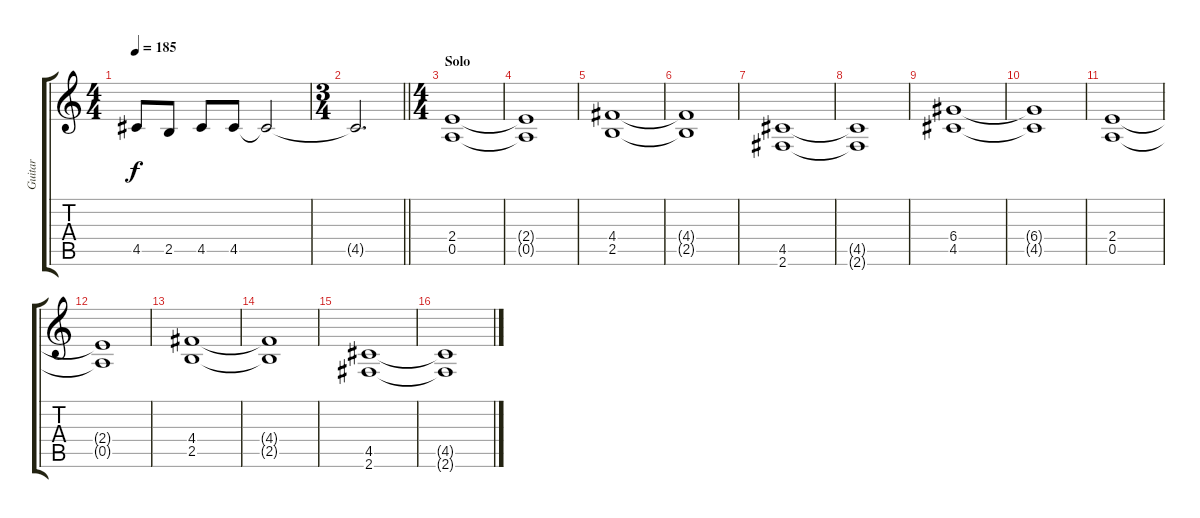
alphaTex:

\track ("Guitar" "Guitar") {instrument distortionguitar}
\staff {score tabs}
\tuning (E4 B3 G3 D3 A2 E2) {hide}
\ts (4 4)
\tempo 185
\clef g2
\ks c
4.5.8{dy f} 2.5.8 4.5.8 4.5.8 4.5{t}.2 |
\ts (3 4)
\barLineRight lightlight
4.5{t}.2{d} |
\ts (4 4)
\section ("" "Solo")
(2.4 0.5).1 |
(2.4{t} 0.5{t}).1 |
(4.4 2.5).1 |
(4.4{t} 2.5{t}).1 |
(4.5 2.6).1 |
(4.5{t} 2.6{t}).1 |
(6.4 4.5).1 |
(6.4{t} 4.5{t}).1 |
(2.4 0.5).1 |
(2.4{t} 0.5{t}).1 |
(4.4 2.5).1 |
(4.4{t} 2.5{t}).1 |
(4.5 2.6).1 |
(4.5{t} 2.6{t}).1
